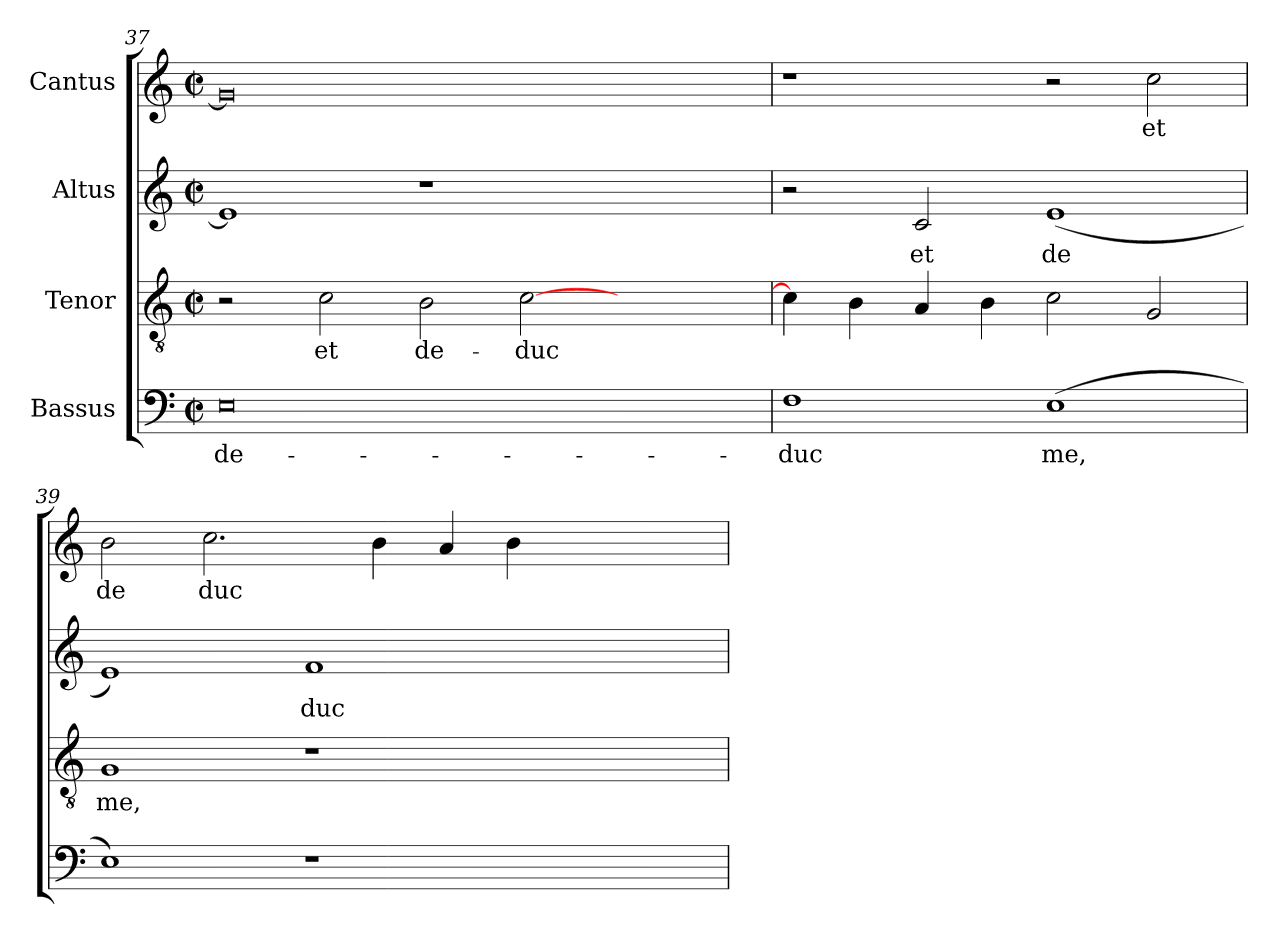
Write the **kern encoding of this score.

**kern	**text	**kern	**text	**kern	**text	**kern	**text
*part4	*part4	*part3	*part3	*part2	*part2	*part1	*part1
*staff4	*staff4	*staff3	*staff3	*staff2	*staff2	*staff1	*staff1
*I"Bassus	*	*I"Tenor	*	*I"Altus	*	*I"Cantus	*
*clefF4	*	*clefGv2	*	*clefG2	*	*clefG2	*
*M2/2	*	*M2/2	*	*M2/2	*	*M2/2	*
*met(c|)	*	*met(c|)	*	*met(c|)	*	*met(c|)	*
=37	=37	=37	=37	=37	=37	=37	=37
!	!LO:LY:b:cj	!	!	!	!	!	!
0E	de-	2r	.	1e]	.	0g]	.
!	!	!	!LO:LY:b:cj	!	!	!	!
.	.	2c\	et	.	.	.	.
!	!	!	!LO:LY:b:cj	!LO:N:vis=1	!	!	!
.	.	2B\	de-	0r	.	.	.
!	!	!	!LO:LY:b	!	!	!	!
.	.	[>2c\	-duc	.	.	.	.
1ryy	.	1ryy	.	.	.	1ryy	.
=38	=38	=38	=38	=38	=38	=38	=38
!	!LO:LY:b:cj	!	!	!	!	!	!
1F	-duc	4c\]	.	2r	.	1r	.
.	.	4B\	.	.	.	.	.
!	!	!	!	!	!LO:LY:b:cj	!	!
.	.	4A/	.	2c/	et	.	.
.	.	4B\	.	.	.	.	.
!	!LO:LY:b:cj	!	!	!	!LO:LY:b:cj	!	!
(>1E	me,	2c\	.	(<1e	de	2r	.
!	!	!	!	!	!	!	!LO:LY:b:cj
.	.	2G/	.	.	.	2cc\	et
=39	=39	=39	=39	=39	=39	=39	=39
!	!	!	!LO:LY:b:cj	!	!	!	!LO:LY:b:cj
1E)	.	1G	me,	1e)	.	2b\	de
!	!	!	!	!	!	!	!LO:LY:b
.	.	.	.	.	.	2.cc\	duc
!LO:N:vis=1	!	!LO:N:vis=1	!	!	!LO:LY:b:cj	!	!
0r	.	0r	.	1f	duc	.	.
.	.	.	.	.	.	4b\	.
.	.	.	.	.	.	4a/	.
.	.	.	.	.	.	4b\	.
.	.	.	.	1ryy	.	1ryy	.
=	=	=	=	=	=	=	=
*-	*-	*-	*-	*-	*-	*-	*-
